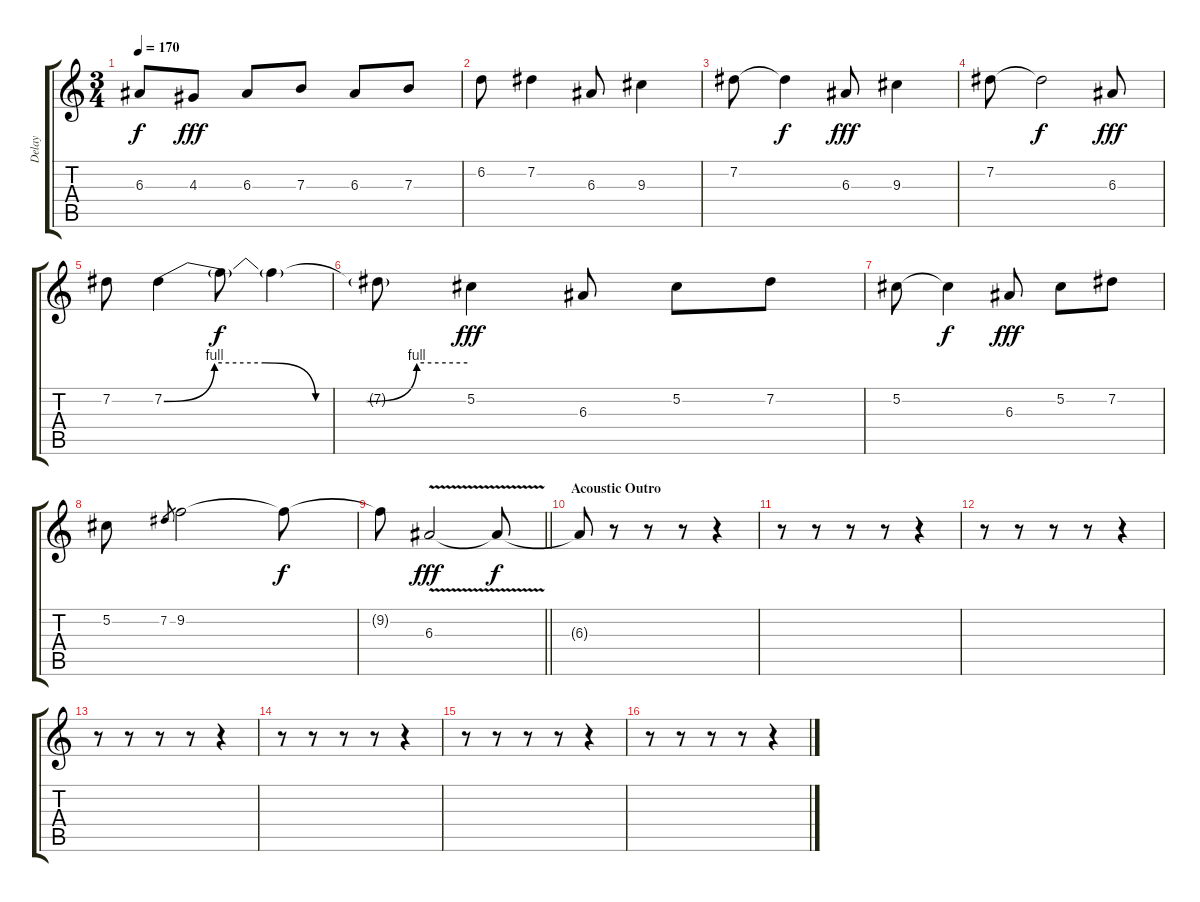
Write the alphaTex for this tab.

\track ("Delay" "Delay") {instrument distortionguitar}
\staff {score tabs}
\tuning (Db4 Ab3 E3 B2 Gb2 B1) {hide}
\ts (3 4)
\tempo 170
\clef g2
\ks c
6.3{t}.8{dy f} 4.3.8{dy fff} 6.3.8 7.3.8 6.3.8 7.3.8 |
6.2.8 7.2.4 6.3.8 9.3.4 |
7.2.8 7.2{t}.4{dy f} 6.3.8{dy fff} 9.3.4 |
7.2.8 7.2{t}.2{dy f} 6.3.8{dy fff} |
7.2.8 7.2{be (custom 0 0 10 4 20 4 30 0 40 0 50 4 60 4)}.4 7.2{t}.8{dy f} 7.2{t}.4 |
7.2{t}.8 5.2.4{dy fff} 6.3.8 5.2.8 7.2.8 |
5.2.8 5.2{t}.4{dy f} 6.3.8{dy fff} 5.2.8 7.2.8 |
5.2.8 7.2.8{gr} 9.2.2 9.2{t}.8{dy f} |
\barLineRight lightlight
9.2{t}.8 6.3{v}.2{dy fff} 6.3{t}.8{dy f} |
\section ("" "Acoustic Outro")
6.3{t}.8 r.8 r.8 r.8 r.4 |
r.8 r.8 r.8 r.8 r.4 |
r.8 r.8 r.8 r.8 r.4 |
r.8 r.8 r.8 r.8 r.4 |
r.8 r.8 r.8 r.8 r.4 |
r.8 r.8 r.8 r.8 r.4 |
r.8 r.8 r.8 r.8 r.4
